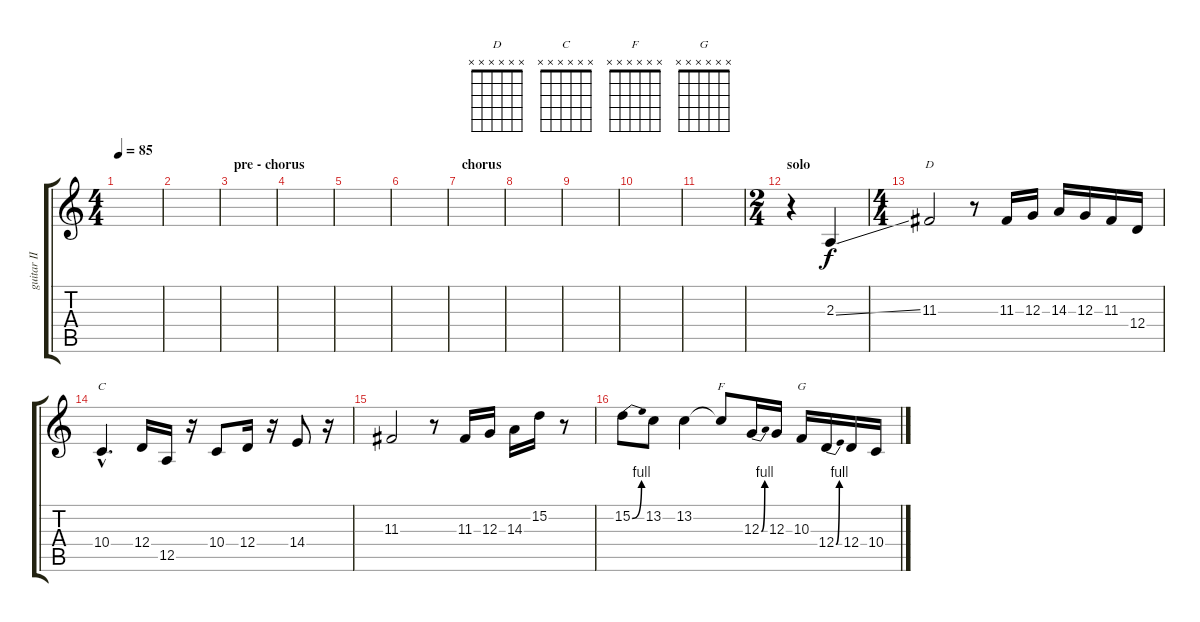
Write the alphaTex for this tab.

\track ("guitar II" "guitar II") {instrument piccolo}
\staff {score tabs}
\tuning (E4 B3 G3 D3 A2 E2) {hide}
\chord ("D" x x x x x x) {firstfret 0}
\chord ("C" x x x x x x) {firstfret 0}
\chord ("F" x x x x x x) {firstfret 0}
\chord ("G" x x x x x x) {firstfret 0}
\ts (4 4)
\tempo 85
\clef g2
\ks c
|
|
\section ("" "pre - chorus")
|
|
|
|
\section ("" "chorus")
|
|
|
|
|
\ts (2 4)
\section ("" "solo")
r.4 2.3{ss}.4{volume 14 instrument piccolo} |
\ts (4 4)
11.3.2{ch "D"} r.8 11.3.16 12.3.16 14.3.16 12.3.16 11.3.16 12.4.16 |
10.4{hac}.4{d ch "C"} 12.4.16 12.5.16 r.16 10.4.8 12.4.16 r.16 14.4.8 r.16 |
11.3.2 r.8 11.3.16 12.3.16 14.3.16 15.2.16 r.8 |
15.2{be (bend 0 0 60 4)}.8 13.2.8 13.2.4 13.2{t}.8{ch "F"} 12.3{be (bend 0 0 60 4)}.16 12.3.16 10.3.16{ch "G"} 12.4{be (bend 0 0 60 4)}.16 12.4.16 10.4.16
